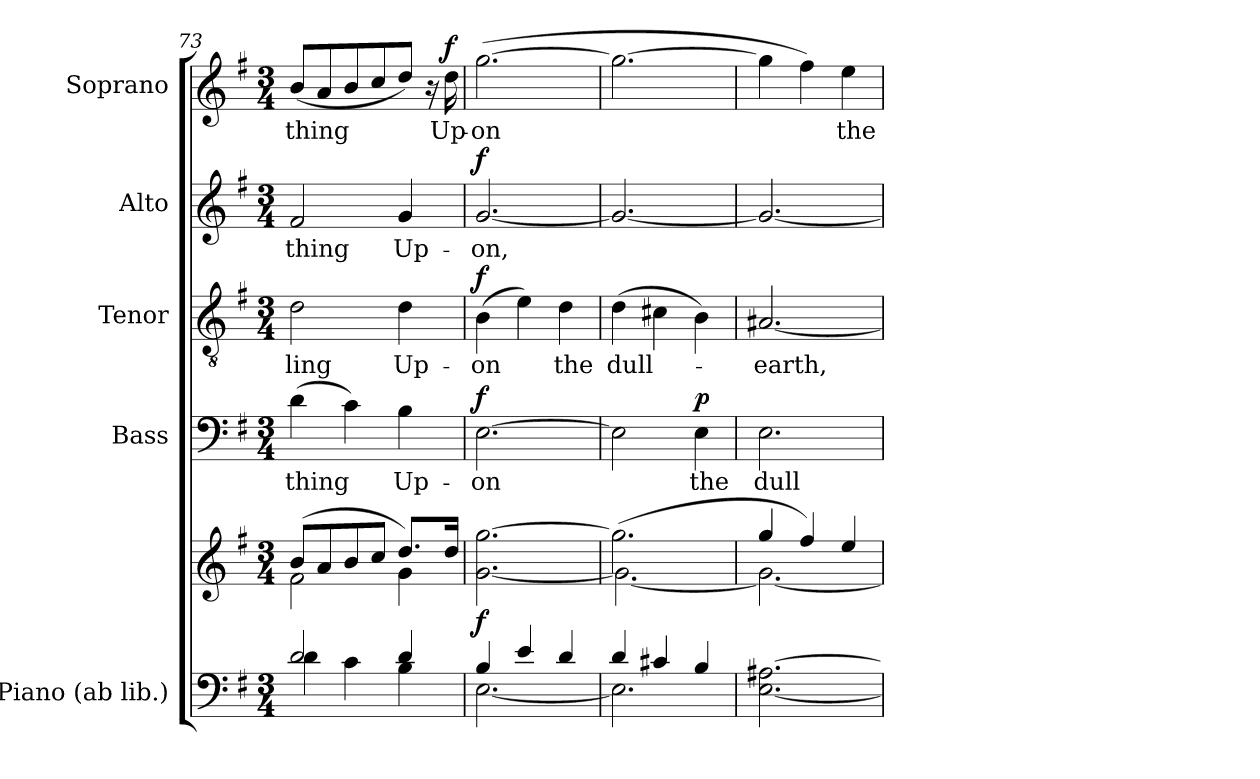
**kern	**kern	**dynam	**kern	**text	**dynam	**kern	**text	**dynam	**kern	**text	**dynam	**kern	**text	**dynam
*part5	*part5	*part5	*part4	*part4	*part4	*part3	*part3	*part3	*part2	*part2	*part2	*part1	*part1	*part1
*staff6	*staff5	*staff5/6	*staff4	*staff4	*staff4	*staff3	*staff3	*staff3	*staff2	*staff2	*staff2	*staff1	*staff1	*staff1
*I"Piano (ab lib.)	*	*	*I"Bass	*	*	*I"Tenor	*	*	*I"Alto	*	*	*I"Soprano	*	*
*I'Pno.	*	*	*I'B.	*	*	*I'T.	*	*	*I'A.	*	*	*I'S.	*	*
*clefF4	*clefG2	*	*clefF4	*	*	*clefGv2	*	*	*clefG2	*	*	*clefG2	*	*
*	*	*	*	*	*	*ITrd7c12	*	*	*	*	*	*	*	*
*k[f#]	*k[f#]	*	*k[f#]	*	*	*k[f#]	*	*	*k[f#]	*	*	*k[f#]	*	*
*G:	*G:	*	*G:	*	*	*G:	*	*	*G:	*	*	*G:	*	*
*M3/4	*M3/4	*	*M3/4	*	*	*M3/4	*	*	*M3/4	*	*	*M3/4	*	*
=73	=73	=73	=73	=73	=73	=73	=73	=73	=73	=73	=73	=73	=73	=73
*^	*^	*	*	*	*	*	*	*	*	*	*	*	*	*
!	!	!	!	!	!	!LO:LY:b:color=#000000	!	!	!	!	!	!	!	!	!	!
!	!	!	!	!	!	!	!	!	!LO:LY:b:color=#000000	!	!	!	!	!	!	!
!	!	!	!	!	!	!	!	!	!	!	!	!LO:LY:b:color=#000000	!	!	!	!
!	!	!	!	!	!	!	!	!	!	!	!	!	!	!	!LO:LY:b:color=#000000	!
2di/	4di\	(8bi/L	2f#i\	.	(4di\	thing	.	2Di\	-ling	.	2f#i/	thing	.	(8bi/L	thing	.
.	.	8ai/	.	.	.	.	.	.	.	.	.	.	.	8ai/	.	.
.	4ci\	8bi/	.	.	4ci\)	.	.	.	.	.	.	.	.	8bi/	.	.
.	.	8cci/J	.	.	.	.	.	.	.	.	.	.	.	8cci/	.	.
!	!	!	!	!	!	!LO:LY:b:color=#000000	!	!	!	!	!	!	!	!	!	!
!	!	!	!	!	!	!	!	!	!LO:LY:b:color=#000000	!	!	!	!	!	!	!
!	!	!	!	!	!	!	!	!	!	!	!	!LO:LY:b:color=#000000	!	!	!	!
4di/	4Bi\	8.ddi/L)	4gi\	.	4Bi\	Up-	.	4Di\	Up-	.	4gi/	Up-	.	8ddi/J)	.	.
.	.	.	.	.	.	.	.	.	.	.	.	.	.	16r	.	.
!	!	!	!	!	!	!	!	!	!	!	!	!	!	!	!LO:LY:b:color=#000000	!
.	.	16ddi/Jk	.	.	.	.	.	.	.	.	.	.	.	16ddi\	Up-	f
*	*	*v	*v	*	*	*	*	*	*	*	*	*	*	*	*	*
=74	=74	=74	=74	=74	=74	=74	=74	=74	=74	=74	=74	=74	=74	=74	=74
!	!	!	!	!	!LO:LY:b:color=#000000	!	!	!	!	!	!	!	!	!	!
!	!	!	!	!	!	!	!	!LO:LY:b:color=#000000	!	!	!	!	!	!	!
!	!	!	!	!	!	!	!	!	!	!	!LO:LY:b:color=#000000	!	!	!	!
!	!	!	!	!	!	!	!	!	!	!	!	!	!	!LO:LY:b:color=#000000	!
4Bi/	[2.Ei\	[2.gi\ [2.ggi	f	[2.Ei\	-on	f	(4BBi\	-on	f	[2.gi/	-on,	f	([2.ggi\	-on	.
4ei/	.	.	.	.	.	.	4Ei\)	.	.	.	.	.	.	.	.
!	!	!	!	!	!	!	!	!LO:LY:b:color=#000000	!	!	!	!	!	!	!
4di/	.	.	.	.	.	.	4Di\	the	.	.	.	.	.	.	.
=75	=75	=75	=75	=75	=75	=75	=75	=75	=75	=75	=75	=75	=75	=75	=75
*	*	*^	*	*	*	*	*	*	*	*	*	*	*	*	*
!	!	!	!	!	!	!	!	!	!LO:LY:b:color=#000000	!	!	!	!	!	!	!
4di/	2.Ei\]	(2.ggi\]	2.gi\_	.	2Ei\]	.	.	(4Di\	dull-	.	2.gi/_	.	.	2.ggi\_	.	.
4c#Xi/	.	.	.	.	.	.	.	4C#Xi\	.	.	.	.	.	.	.	.
!	!	!	!	!	!	!LO:LY:b:color=#000000	!	!	!	!	!	!	!	!	!	!
4Bi/	.	.	.	.	4Ei\	the	p	4BBi\)	.	.	.	.	.	.	.	.
*v	*v	*	*	*	*	*	*	*	*	*	*	*	*	*	*	*
=76	=76	=76	=76	=76	=76	=76	=76	=76	=76	=76	=76	=76	=76	=76	=76
!	!	!	!	!	!LO:LY:b:color=#000000	!	!	!	!	!	!	!	!	!	!
!	!	!	!	!	!	!	!	!LO:LY:b:color=#000000	!	!	!	!	!	!	!
[2.Ei\ [2.A#Xi	4ggi/	2.gi\_	.	2.Ei\	dull	.	[2.AA#Xi/	-earth,	.	2.gi/_	.	.	4ggi\]	.	.
.	4ff#i/)	.	.	.	.	.	.	.	.	.	.	.	4ff#i\)	.	.
!	!	!	!	!	!	!	!	!	!	!	!	!	!	!LO:LY:b:color=#000000	!
.	4eei/	.	.	.	.	.	.	.	.	.	.	.	4eei\	the	.
*	*v	*v	*	*	*	*	*	*	*	*	*	*	*	*	*
=	=	=	=	=	=	=	=	=	=	=	=	=	=	=
*-	*-	*-	*-	*-	*-	*-	*-	*-	*-	*-	*-	*-	*-	*-
